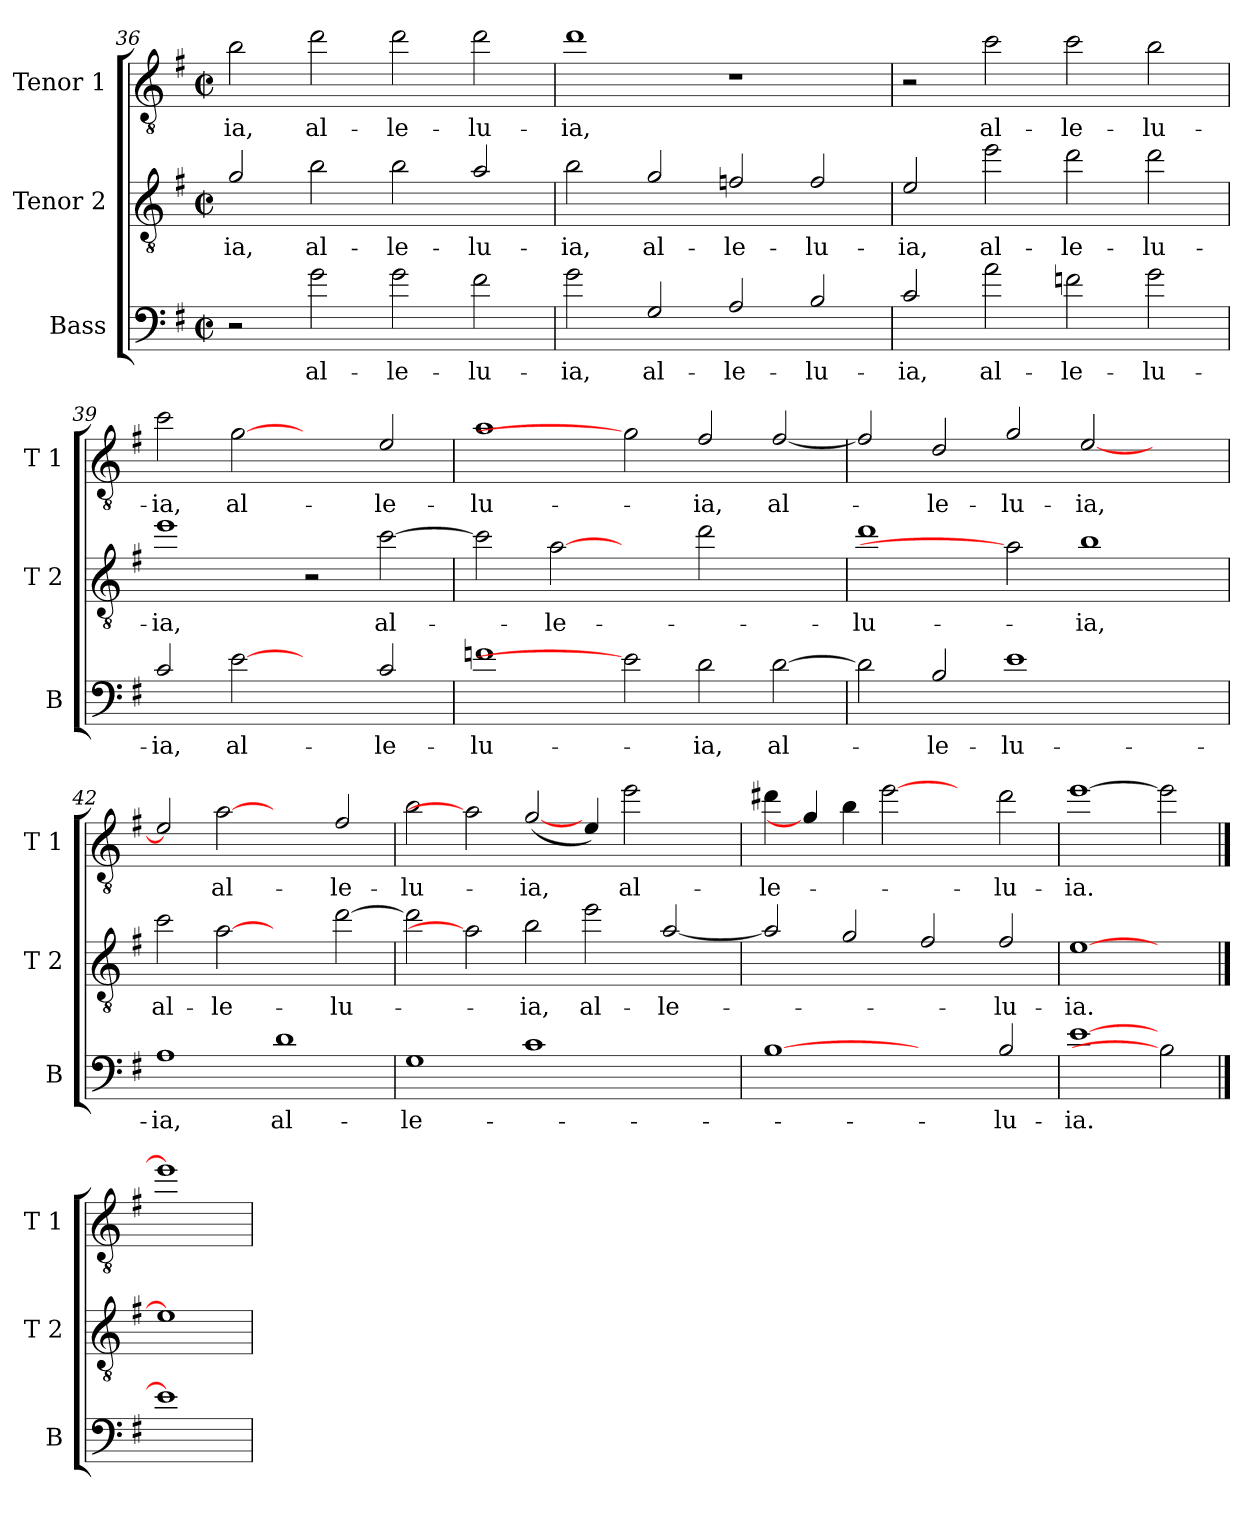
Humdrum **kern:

**kern	**text	**kern	**text	**kern	**text
*part3	*part3	*part2	*part2	*part1	*part1
*staff3	*staff3	*staff2	*staff2	*staff1	*staff1
*I"Bass	*	*I"Tenor 2	*	*I"Tenor 1	*
*I'B	*	*I'T 2	*	*I'T 1	*
*clefF4	*	*clefGv2	*	*clefGv2	*
*ITrd7c12	*	*ITrd7c12	*	*ITrd7c12	*
*k[f#]	*	*k[f#]	*	*k[f#]	*
*e:	*	*e:	*	*e:	*
*M2/2	*	*M2/2	*	*M2/2	*
*met(c|)	*	*met(c|)	*	*met(c|)	*
=36	=36	=36	=36	=36	=36
!	!	!	!LO:LY:b	!	!LO:LY:b
2r	.	2G/	-ia,	2B\	-ia,
!	!LO:LY:b	!	!LO:LY:b	!	!LO:LY:b
2G\	al-	2B\	al-	2d\	al-
!	!LO:LY:b	!	!LO:LY:b	!	!LO:LY:b
2G\	-le-	2B\	-le-	2d\	-le-
!	!LO:LY:b	!	!LO:LY:b	!	!LO:LY:b
2F#\	-lu-	2A/	-lu-	2d\	-lu-
=37	=37	=37	=37	=37	=37
!	!LO:LY:b	!	!LO:LY:b	!	!LO:LY:b
2G\	-ia,	2B\	-ia,	1d	-ia,
!	!LO:LY:b	!	!LO:LY:b	!	!
2GG/	al-	2G/	al-	.	.
!	!LO:LY:b	!	!LO:LY:b	!	!
2AA/	-le-	2Fn/	-le-	1r	.
!	!LO:LY:b	!	!LO:LY:b	!	!
2BB/	-lu-	2F/	-lu-	.	.
=38	=38	=38	=38	=38	=38
!	!LO:LY:b	!	!LO:LY:b	!	!
2C/	-ia,	2E/	-ia,	2r	.
!	!LO:LY:b	!	!LO:LY:b	!	!LO:LY:b
2A\	al-	2e\	al-	2c\	al-
!	!LO:LY:b	!	!LO:LY:b	!	!LO:LY:b
2Fn\	-le-	2d\	-le-	2c\	-le-
!	!LO:LY:b	!	!LO:LY:b	!	!LO:LY:b
2G\	-lu-	2d\	-lu-	2B\	-lu-
!!LO:PB:g=z
=39	=39	=39	=39	=39	=39
!	!LO:LY:b	!	!LO:LY:b	!	!LO:LY:b
2C/	-ia,	1e	-ia,	2c\	-ia,
!	!LO:LY:b	!	!	!	!LO:LY:b
[2E	al-	.	.	[2G	al-
2ryy	.	2r	.	2ryy	.
!	!LO:LY:b	!	!LO:LY:b	!	!LO:LY:b
2C/	-le-	[2c\	al-	2E/	-le-
=40	=40	=40	=40	=40	=40
!	!LO:LY:b	!	!	!	!LO:LY:b
1Fn	-lu-	2c\]	.	1A	-lu-
!	!	!	!LO:LY:b	!	!
.	.	[2A	-le-	.	.
2E]	.	2ryy	.	2G]	.
!	!LO:LY:b	!	!	!	!LO:LY:b
2D\	-ia,	2d\	.	2F#/	-ia,
!	!LO:LY:b	!	!	!	!LO:LY:b
[2D\	al-	2ryy	.	[2F#/	al-
=41	=41	=41	=41	=41	=41
!	!	!	!LO:LY:b	!	!
2D\]	.	1d	-lu-	2F#/]	.
!	!LO:LY:b	!	!	!	!LO:LY:b
2BB/	-le-	.	.	2D/	-le-
!	!LO:LY:b	!	!	!	!LO:LY:b
1E	-lu-	2A]	.	2G/	-lu-
!	!	!	!LO:LY:b	!	!LO:LY:b
.	.	1B	-ia,	[2E/	-ia,
2ryy	.	.	.	2ryy	.
=42	=42	=42	=42	=42	=42
!	!LO:LY:b	!	!LO:LY:b	!	!
1AA	-ia,	2c\	al-	2E/]	.
!	!	!	!LO:LY:b	!	!LO:LY:b
.	.	[2A	-le-	[2A	al-
!	!LO:LY:b	!	!	!	!
1D	al-	2ryy	.	2ryy	.
!	!	!	!LO:LY:b	!	!LO:LY:b
.	.	[2d\	-lu-	2F#/	-le-
=43	=43	=43	=43	=43	=43
!	!LO:LY:b	!	!	!	!LO:LY:b
1GG	-le-	2d\]	.	2B\	-lu-
.	.	2A]	.	2A]	.
!	!	!	!LO:LY:b	!	!LO:LY:b
1C	.	2B\	-ia,	(<[2G/	-ia,
!	!	!	!LO:LY:b	!	!
.	.	2e\	al-	4E/)	.
!	!	!	!	!	!LO:LY:b
.	.	.	.	2e\	al-
!	!	!	!LO:LY:b	!	!
2ryy	.	[2A/	-le-	.	.
.	.	.	.	4ryy	.
=44	=44	=44	=44	=44	=44
!	!	!	!	!	!LO:LY:b
[1BB	.	2A/]	.	4d#X\	-le-
.	.	.	.	4G/]	.
.	.	2G/	.	4B\	.
.	.	.	.	[2e	.
2ryy	.	2F#/	.	.	.
.	.	.	.	4ryy	.
!	!LO:LY:b	!	!LO:LY:b	!	!LO:LY:b
2BB/	-lu-	2F#/	-lu-	2d#\	-lu-
=45	=45	=45	=45	=45	=45
!	!LO:LY:b	!	!LO:LY:b	!	!LO:LY:b
[1E	-ia.	[1E	-ia.	[1e	-ia.
2BB]	.	2ryy	.	2e]	.
==46	==46	==46	==46	==46	==46
1E]	.	1E]	.	1e]	.
=	=	=	=	=	=
*-	*-	*-	*-	*-	*-
